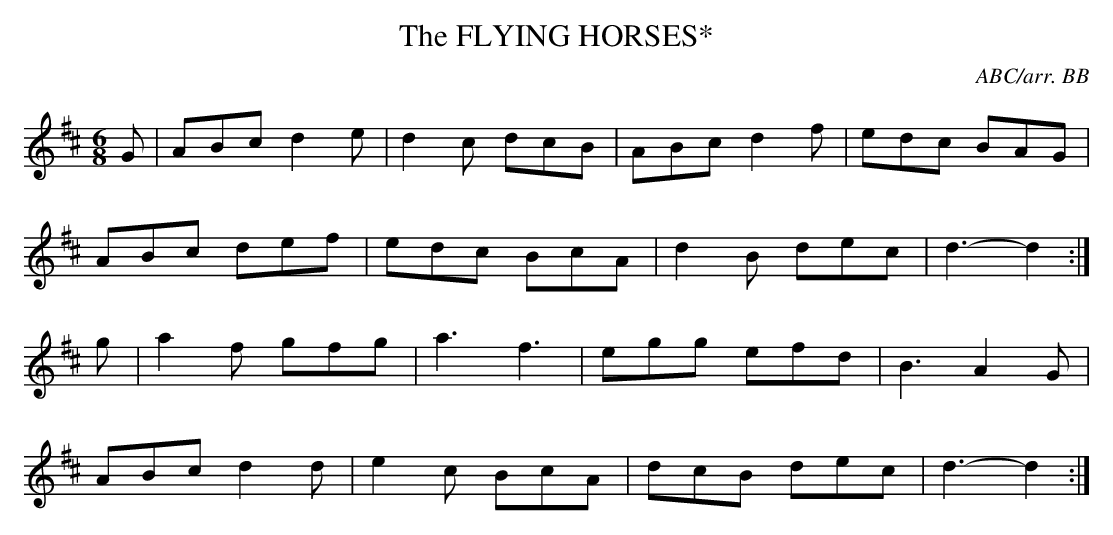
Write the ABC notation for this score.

X:1
T:FLYING HORSES*, The
C:ABC/arr. BB
Y:"Allegretto"
M:6/8
L:1/8
K:D % source key Bb
G|ABc d2e|d2c dcB|ABc d2f|edc BAG|
ABc def|edc BcA|d2B dec|d3-d2 :|
g|a2f gfg|a3 f3|egg efd|B3 A2G|
ABc d2d|e2c BcA|dcB dec|d3-d2 :|
